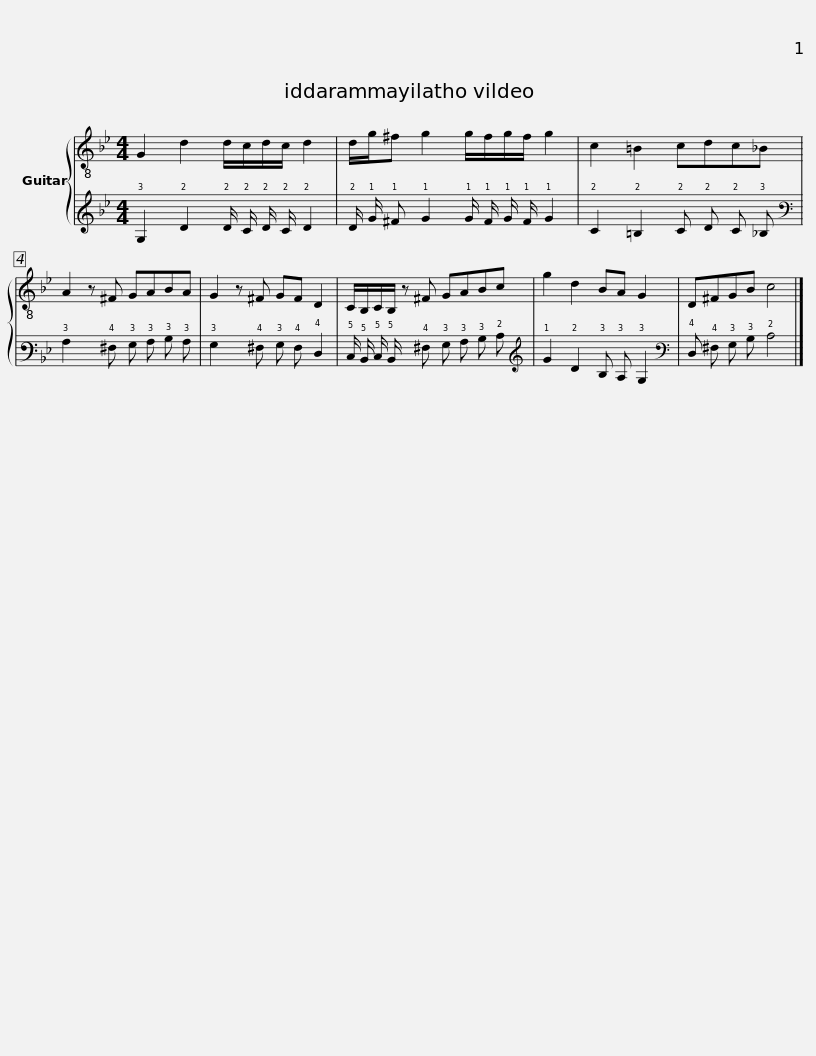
X:1
%%score { 1 | 2 }
L:1/8
M:4/4
I:linebreak $
K:Bb
V:1 treble-8
V:2 tab stafflines=6 strings="E2,A2,D3,G3,B3,E4 nostems "
V:1
 G2 d2 d/c/d/c/ d2 | d/g/^f g2 g/f/g/f/ g2 | c2 =B2 cdc_B | A2 z ^F GABA |$ G2 z ^F GF D2 | %5
 C/B,/C/B,/ z ^F GABc | g2 d2 BA G2 | D^FGB c4 |] %8
V:2
 !3!G,2 !2!D2 !2!D/ !2!C/ !2!D/ !2!C/ !2!D2 | !2!D/ !1!G/ !1!^F !1!G2 !1!G/ !1!F/ !1!G/ !1!F/ !1!G2 | !2!C2 !2!=B,2 !2!C !2!D !2!C !3!_B, | !3!A,2 x !4!^F, !3!G, !3!A, !3!B, !3!A, |$ !3!G,2 x !4!^F, !3!G, !4!F, !4!D,2 | %5
 !5!C,/ !5!B,,/ !5!C,/ !5!B,,/ x !4!^F, !3!G, !3!A, !3!B, !2!C | !1!G2 !2!D2 !3!B, !3!A, !3!G,2 | !4!D, !4!^F, !3!G, !3!B, !2!C4 |] %8
